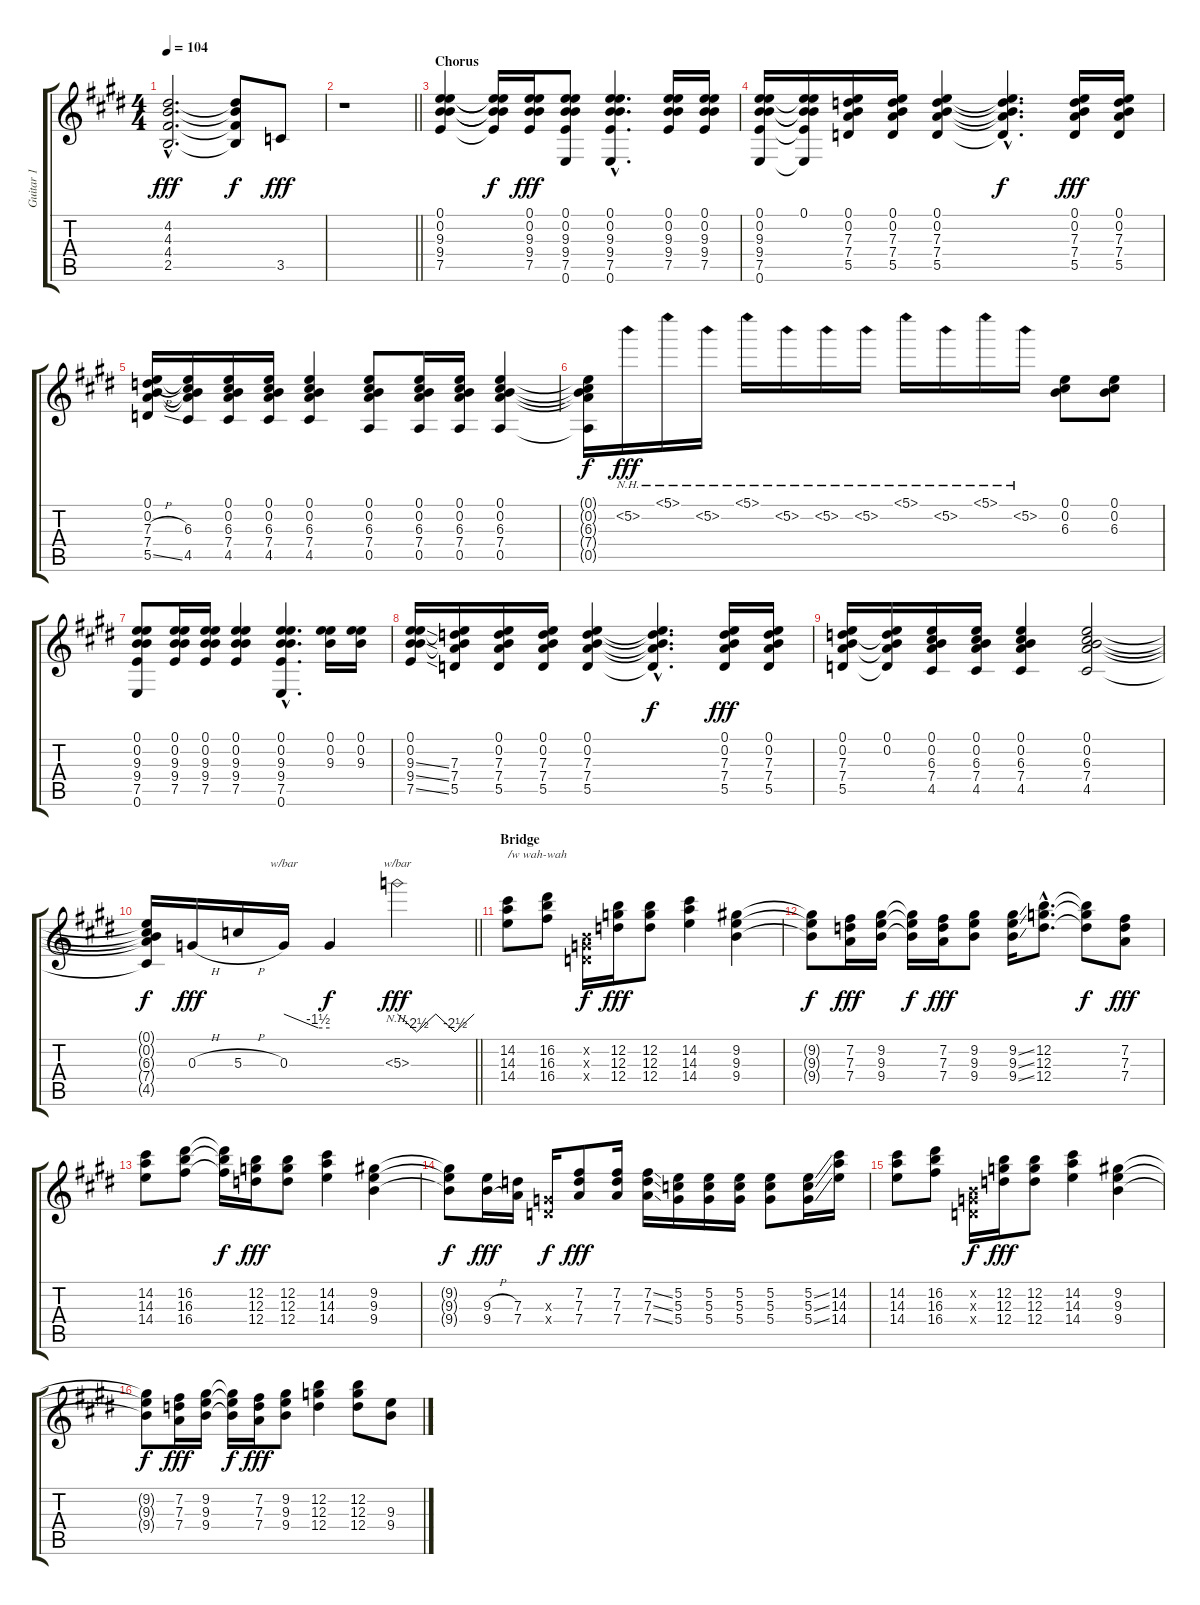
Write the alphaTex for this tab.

\track ("Guitar 1" "Guitar 1") {instrument distortionguitar}
\staff {score tabs}
\tuning (E4 B3 G3 D3 A2 E2) {hide}
\ts (4 4)
\tempo 104
\clef g2
\ks e
(4.2{hac} 4.3{hac} 4.4{hac} 2.5{hac}).2{d dy fff} (4.2{t} 4.3{t} 4.4{t} 2.5{t}).8{dy f} 3.5.8{dy fff} |
\barLineRight lightlight
r.1 |
\section ("" "Chorus")
(0.1 0.2 9.3 9.4 7.5).4 (0.1{t} 0.2{t} 9.3{t} 9.4{t} 7.5{t}).16{dy f} (0.1 0.2 9.3 9.4 7.5).16{dy fff} (0.1 0.2 9.3 9.4 7.5 0.6).8 (0.1{hac} 0.2{hac} 9.3{hac} 9.4{hac} 7.5{hac} 0.6{hac}).4{d} (0.1 0.2 9.3 9.4 7.5).16 (0.1 0.2 9.3 9.4 7.5).16 |
(0.1 0.2 9.3 9.4 7.5 0.6).16 (0.1 0.2{t} 9.3{t} 9.4{t} 7.5{t} 0.6{t}).16 (0.1 0.2 7.3 7.4 5.5).16 (0.1 0.2 7.3 7.4 5.5).16 (0.1 0.2 7.3 7.4 5.5).4 (0.1{hac t} 0.2{hac t} 7.3{hac t} 7.4{hac t} 5.5{hac t}).4{d dy f} (0.1 0.2 7.3 7.4 5.5).16{dy fff} (0.1 0.2 7.3 7.4 5.5).16 |
(0.1 0.2 7.3{h} 7.4 5.5{ss}).16 (0.1{t} 0.2{t} 6.3 7.4{t} 4.5).16 (0.1 0.2 6.3 7.4 4.5).16 (0.1 0.2 6.3 7.4 4.5).16 (0.1 0.2 6.3 7.4 4.5).4 (0.1 0.2 6.3 7.4 0.5).8 (0.1 0.2 6.3 7.4 0.5).16 (0.1 0.2 6.3 7.4 0.5).16 (0.1 0.2 6.3 7.4 0.5).4 |
(0.1{t} 0.2{t} 6.3{t} 7.4{t} 0.5{t}).16{dy f} 5.2{nh}.16{dy fff volume 0} 5.1{nh}.16 5.2{nh}.16 5.1{nh}.16 5.2{nh}.16 5.2{nh}.16 5.2{nh}.16 5.1{nh}.16 5.2{nh}.16 5.1{nh}.16 5.2{nh}.16 (0.1 0.2 6.3).8{volume 13} (0.1 0.2 6.3).8 |
(0.1 0.2 9.3 9.4 7.5 0.6).8 (0.1 0.2 9.3 9.4 7.5).16 (0.1 0.2 9.3 9.4 7.5).16 (0.1 0.2 9.3 9.4 7.5).4 (0.1{hac} 0.2{hac} 9.3{hac} 9.4{hac} 7.5{hac} 0.6{hac}).4{d} (0.1 0.2 9.3).16 (0.1 0.2 9.3).16 |
(0.1 0.2 9.3{ss} 9.4{ss} 7.5{ss}).16 (0.1{t} 0.2{t} 7.3 7.4 5.5).16 (0.1 0.2 7.3 7.4 5.5).16 (0.1 0.2 7.3 7.4 5.5).16 (0.1 0.2 7.3 7.4 5.5).4 (0.1{hac t} 0.2{hac t} 7.3{hac t} 7.4{hac t} 5.5{hac t}).4{d dy f} (0.1 0.2 7.3 7.4 5.5).16{dy fff} (0.1 0.2 7.3 7.4 5.5).16 |
(0.1 0.2 7.3 7.4 5.5).16 (0.1 0.2 7.3{t} 7.4{t} 5.5{t}).16 (0.1 0.2 6.3 7.4 4.5).16 (0.1 0.2 6.3 7.4 4.5).16 (0.1 0.2 6.3 7.4 4.5).4 (0.1 0.2 6.3 7.4 4.5).2 |
\barLineRight lightlight
(0.1{t} 0.2{t} 6.3{t} 7.4{t} 4.5{t}).16{dy f} 0.3{h}.16{dy fff} 5.3{h}.16 0.3.16{tbe (custom default 0 0 45 -6 60 -6)} 0.3{t}.4{dy f} 5.3{nh}.2{tbe (custom default 0 0 15 -10 30 0 45 -10 60 0) dy fff volume 0} |
\section ("" "Bridge")
(14.2 14.3 14.4).8{txt "/w wah-wah" volume 13} (16.2 16.3 16.4).8 (0.2{x} 0.3{x} 0.4{x}).16{dy f} (12.2 12.3 12.4).16{dy fff} (12.2 12.3 12.4).8 (14.2 14.3 14.4).4 (9.2 9.3 9.4).4 |
(9.2{t} 9.3{t} 9.4{t}).8{dy f} (7.2 7.3 7.4).16{dy fff} (9.2 9.3 9.4).16 (9.2{t} 9.3{t} 9.4{t}).16{dy f} (7.2 7.3 7.4).16{dy fff} (9.2 9.3 9.4).8 (9.2{ss} 9.3{ss} 9.4{ss}).16 (12.2{hac} 12.3{hac} 12.4{hac}).8{d} (12.2{t} 12.3{t} 12.4{t}).8{dy f} (7.2 7.3 7.4).8{dy fff} |
(14.2 14.3 14.4).8 (16.2 16.3 16.4).8 (16.2{t} 16.3{t} 16.4{t}).16{dy f} (12.2 12.3 12.4).16{dy fff} (12.2 12.3 12.4).8 (14.2 14.3 14.4).4 (9.2 9.3 9.4).4 |
(9.2{t} 9.3{t} 9.4{t}).8{dy f} (9.3{h} 9.4{h}).16{dy fff} (7.3 7.4).16 (0.3{x} 0.4{x}).16{dy f} (7.2 7.3 7.4).8{dy fff} (7.2 7.3 7.4).16 (7.2{ss} 7.3{ss} 7.4{ss}).16 (5.2 5.3 5.4).16 (5.2 5.3 5.4).16 (5.2 5.3 5.4).16 (5.2 5.3 5.4).8 (5.2{ss} 5.3{ss} 5.4{ss}).16 (14.2 14.3 14.4).16 |
(14.2 14.3 14.4).8 (16.2 16.3 16.4).8 (0.2{x} 0.3{x} 0.4{x}).16{dy f} (12.2 12.3 12.4).16{dy fff} (12.2 12.3 12.4).8 (14.2 14.3 14.4).4 (9.2 9.3 9.4).4 |
(9.2{t} 9.3{t} 9.4{t}).8{dy f} (7.2 7.3 7.4).16{dy fff} (9.2 9.3 9.4).16 (9.2{t} 9.3{t} 9.4{t}).16{dy f} (7.2 7.3 7.4).16{dy fff} (9.2 9.3 9.4).8 (12.2 12.3 12.4).4 (12.2 12.3 12.4).8 (9.3{ss} 9.4{ss}).8
